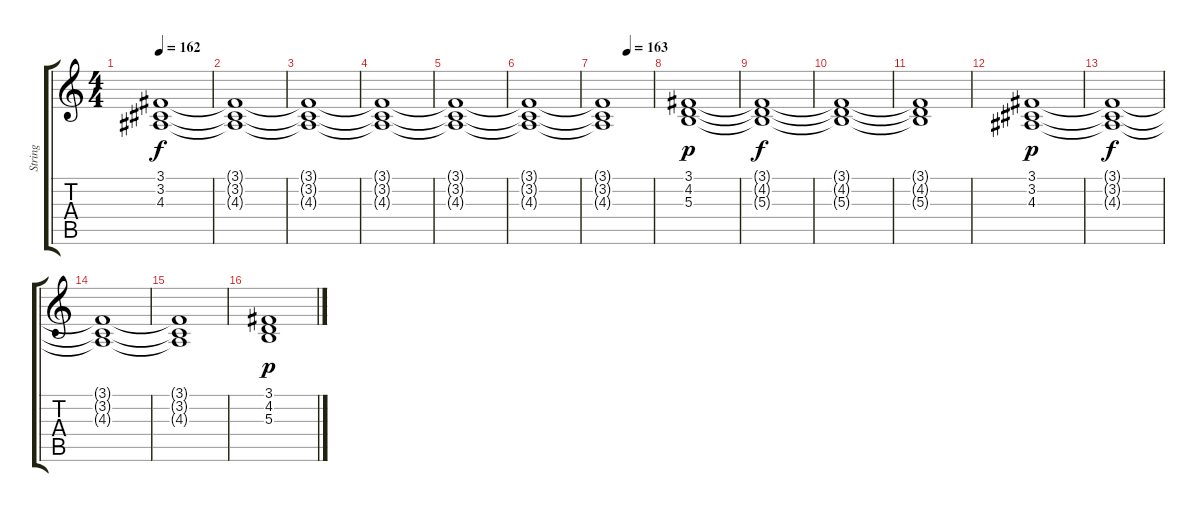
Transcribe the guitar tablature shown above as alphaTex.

\track ("String" "String") {instrument stringensemble2}
\staff {score tabs}
\tuning (Eb4 Bb3 Gb3 Db3 Ab2 Eb2) {hide}
\ts (4 4)
\tempo 162
\clef g2
\ks c
(3.1{t} 3.2{t} 4.3{t}).1{dy f} |
(3.1{t} 3.2{t} 4.3{t}).1 |
(3.1{t} 3.2{t} 4.3{t}).1 |
(3.1{t} 3.2{t} 4.3{t}).1 |
(3.1{t} 3.2{t} 4.3{t}).1 |
(3.1{t} 3.2{t} 4.3{t}).1 |
\tempo (163 0.5)
(3.1{t} 3.2{t} 4.3{t}).1 |
(3.1 4.2 5.3).1{dy p} |
(3.1{t} 4.2{t} 5.3{t}).1{dy f} |
(3.1{t} 4.2{t} 5.3{t}).1 |
(3.1{t} 4.2{t} 5.3{t}).1 |
(3.1 3.2 4.3).1{dy p} |
(3.1{t} 3.2{t} 4.3{t}).1{dy f} |
(3.1{t} 3.2{t} 4.3{t}).1 |
(3.1{t} 3.2{t} 4.3{t}).1 |
(3.1 4.2 5.3).1{dy p}
